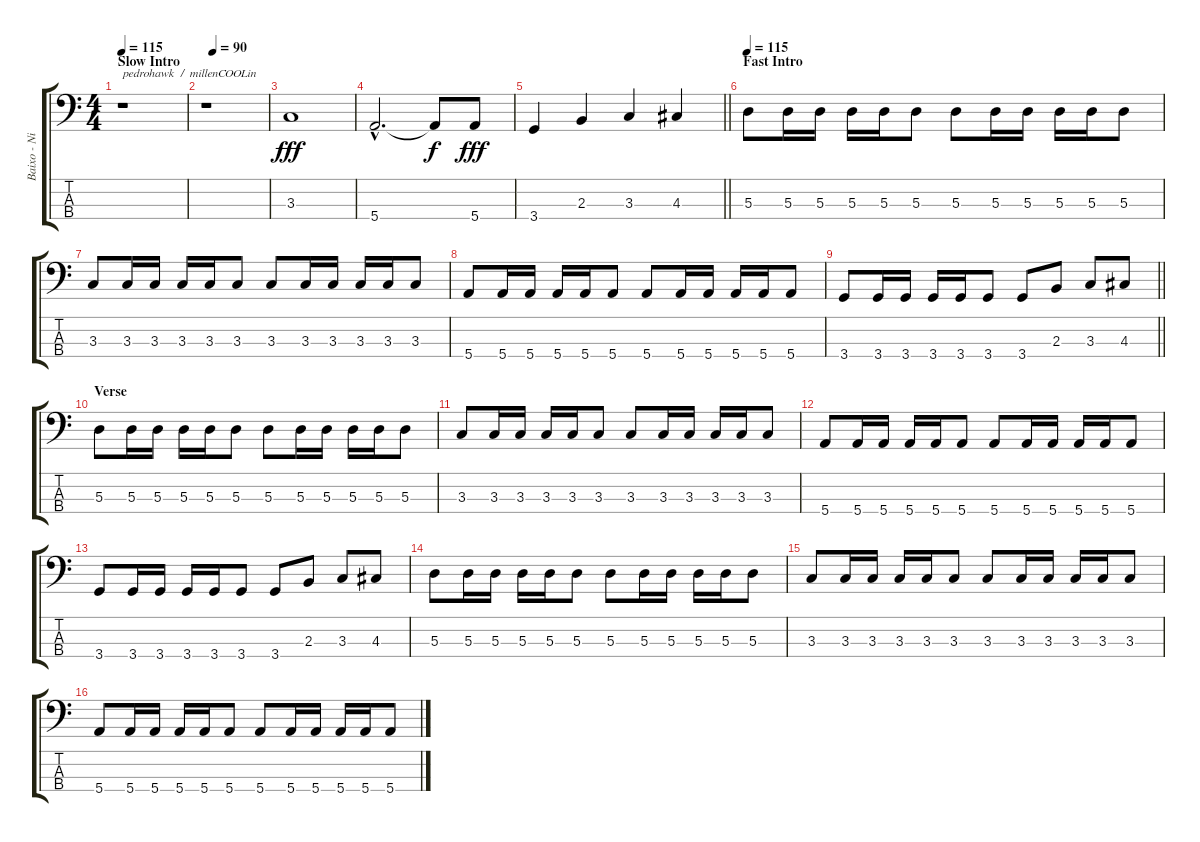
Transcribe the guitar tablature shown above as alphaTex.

\track ("Baixo - Nikola" "Baixo - Ni") {instrument electricbasspick}
\staff {score tabs}
\tuning (G2 D2 A1 E1) {hide}
\ts (4 4)
\section ("" "Slow Intro")
\tempo 115
\clef f4
\ks c
r.1{txt "pedrohawk  /  millenCOOLin" dy fff instrument electricbasspick} |
\tempo (90 0.125)
r.1 |
3.3.1 |
5.4{hac}.2{d} 5.4{t}.8{dy f} 5.4.8{dy fff} |
\barLineRight lightlight
3.4.4 2.3.4 3.3.4 4.3.4 |
\section ("" "Fast Intro")
\tempo 115
5.3.8 5.3.16 5.3.16 5.3.16 5.3.16 5.3.8 5.3.8 5.3.16 5.3.16 5.3.16 5.3.16 5.3.8 |
3.3.8 3.3.16 3.3.16 3.3.16 3.3.16 3.3.8 3.3.8 3.3.16 3.3.16 3.3.16 3.3.16 3.3.8 |
5.4.8 5.4.16 5.4.16 5.4.16 5.4.16 5.4.8 5.4.8 5.4.16 5.4.16 5.4.16 5.4.16 5.4.8 |
\barLineRight lightlight
3.4.8 3.4.16 3.4.16 3.4.16 3.4.16 3.4.8 3.4.8 2.3.8 3.3.8 4.3.8 |
\section ("" "Verse")
5.3.8 5.3.16 5.3.16 5.3.16 5.3.16 5.3.8 5.3.8 5.3.16 5.3.16 5.3.16 5.3.16 5.3.8 |
3.3.8 3.3.16 3.3.16 3.3.16 3.3.16 3.3.8 3.3.8 3.3.16 3.3.16 3.3.16 3.3.16 3.3.8 |
5.4.8 5.4.16 5.4.16 5.4.16 5.4.16 5.4.8 5.4.8 5.4.16 5.4.16 5.4.16 5.4.16 5.4.8 |
3.4.8 3.4.16 3.4.16 3.4.16 3.4.16 3.4.8 3.4.8 2.3.8 3.3.8 4.3.8 |
5.3.8 5.3.16 5.3.16 5.3.16 5.3.16 5.3.8 5.3.8 5.3.16 5.3.16 5.3.16 5.3.16 5.3.8 |
3.3.8 3.3.16 3.3.16 3.3.16 3.3.16 3.3.8 3.3.8 3.3.16 3.3.16 3.3.16 3.3.16 3.3.8 |
5.4.8 5.4.16 5.4.16 5.4.16 5.4.16 5.4.8 5.4.8 5.4.16 5.4.16 5.4.16 5.4.16 5.4.8
